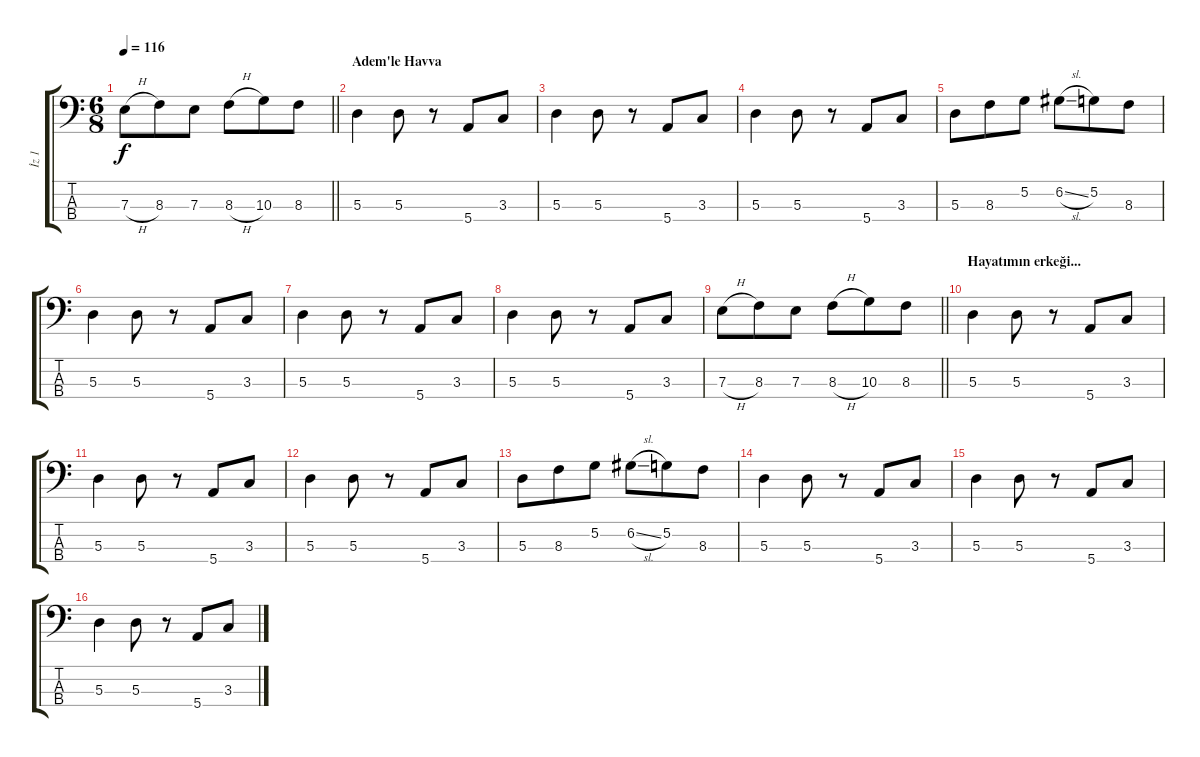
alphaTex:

\track ("İz 1" "İz 1") {instrument electricbassfinger}
\staff {score tabs}
\tuning (G2 D2 A1 E1) {hide}
\ts (6 8)
\tempo 116
\clef f4
\barLineRight lightlight
\ks c
7.3{h}.8{dy f} 8.3.8 7.3.8 8.3{h}.8 10.3.8 8.3.8 |
\section ("" "Adem'le Havva")
5.3.4 5.3.8 r.8 5.4.8 3.3.8 |
5.3.4 5.3.8 r.8 5.4.8 3.3.8 |
5.3.4 5.3.8 r.8 5.4.8 3.3.8 |
5.3.8 8.3.8 5.2.8 6.2{sl}.8 5.2.8 8.3.8 |
5.3.4 5.3.8 r.8 5.4.8 3.3.8 |
5.3.4 5.3.8 r.8 5.4.8 3.3.8 |
5.3.4 5.3.8 r.8 5.4.8 3.3.8 |
\barLineRight lightlight
7.3{h}.8 8.3.8 7.3.8 8.3{h}.8 10.3.8 8.3.8 |
\section ("" "Hayatımın erkeği...")
5.3.4 5.3.8 r.8 5.4.8 3.3.8 |
5.3.4 5.3.8 r.8 5.4.8 3.3.8 |
5.3.4 5.3.8 r.8 5.4.8 3.3.8 |
5.3.8 8.3.8 5.2.8 6.2{sl}.8 5.2.8 8.3.8 |
5.3.4 5.3.8 r.8 5.4.8 3.3.8 |
5.3.4 5.3.8 r.8 5.4.8 3.3.8 |
5.3.4 5.3.8 r.8 5.4.8 3.3.8
